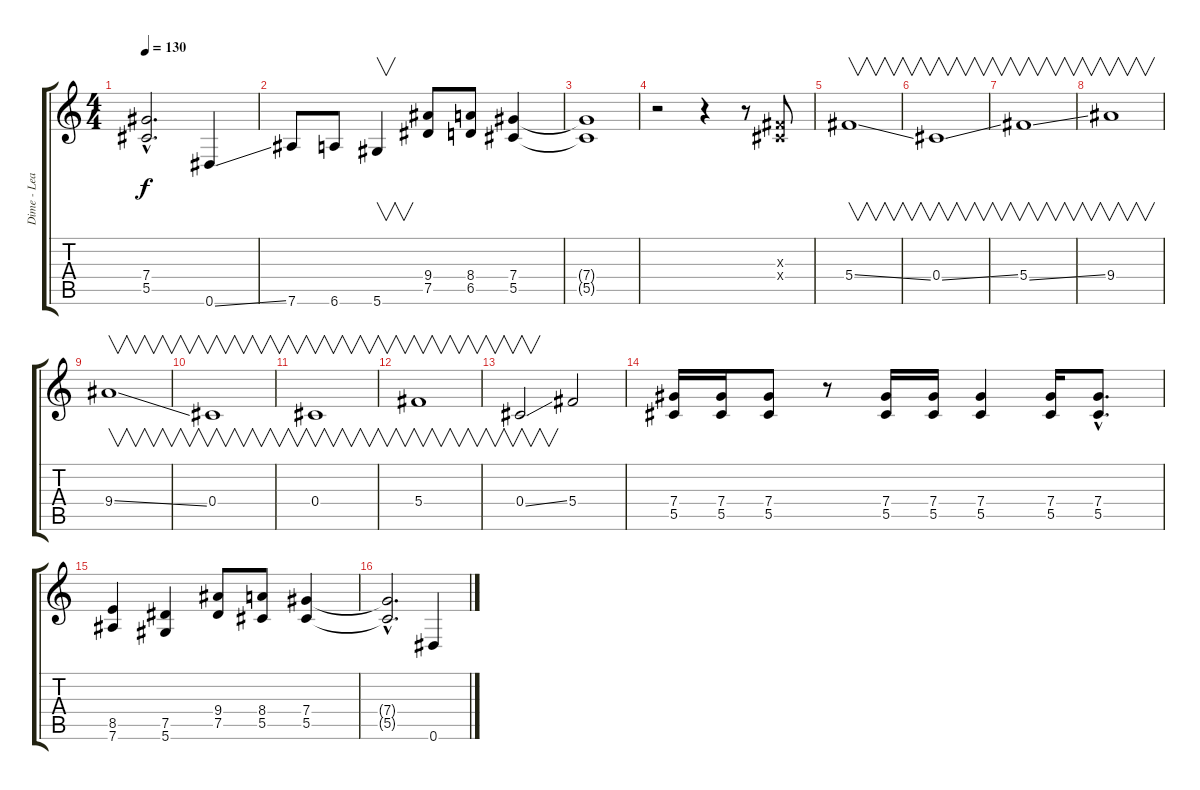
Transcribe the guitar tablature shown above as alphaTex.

\track ("Dime - Lead Guitar" "Dime - Lea") {instrument overdrivenguitar}
\staff {score tabs}
\tuning (Eb4 Bb3 Gb3 Db3 Ab2 Eb2) {hide}
\ts (4 4)
\tempo 130
\clef g2
\ks c
(7.4{hac t} 5.5{hac t}).2{d dy f} 0.6{ss}.4 |
7.6.8 6.6.8 5.6.4{v} (9.4 7.5).8 (8.4 6.5).8 (7.4 5.5).4 |
(7.4{t} 5.5{t}).1 |
r.2{instrument guitarharmonics} r.4 r.8 (0.3{x} 0.4{x}).8 |
5.4{ss}.1{v} |
0.4{ss}.1{v} |
5.4{ss}.1{v} |
9.4.1{v} |
9.4{ss}.1{v} |
0.4.1{v} |
0.4.1{v} |
5.4.1{v} |
0.4{ss}.2{v} 5.4.2 |
(7.4 5.5).16{instrument overdrivenguitar} (7.4 5.5).16 (7.4 5.5).8 r.8 (7.4 5.5).16 (7.4 5.5).16 (7.4 5.5).4 (7.4 5.5).16 (7.4{hac} 5.5{hac}).8{d} |
(8.5 7.6).4 (7.5 5.6).4 (9.4 7.5).8 (8.4 5.5).8 (7.4 5.5).4 |
(7.4{hac t} 5.5{hac t}).2{d} 0.6{ss}.4
